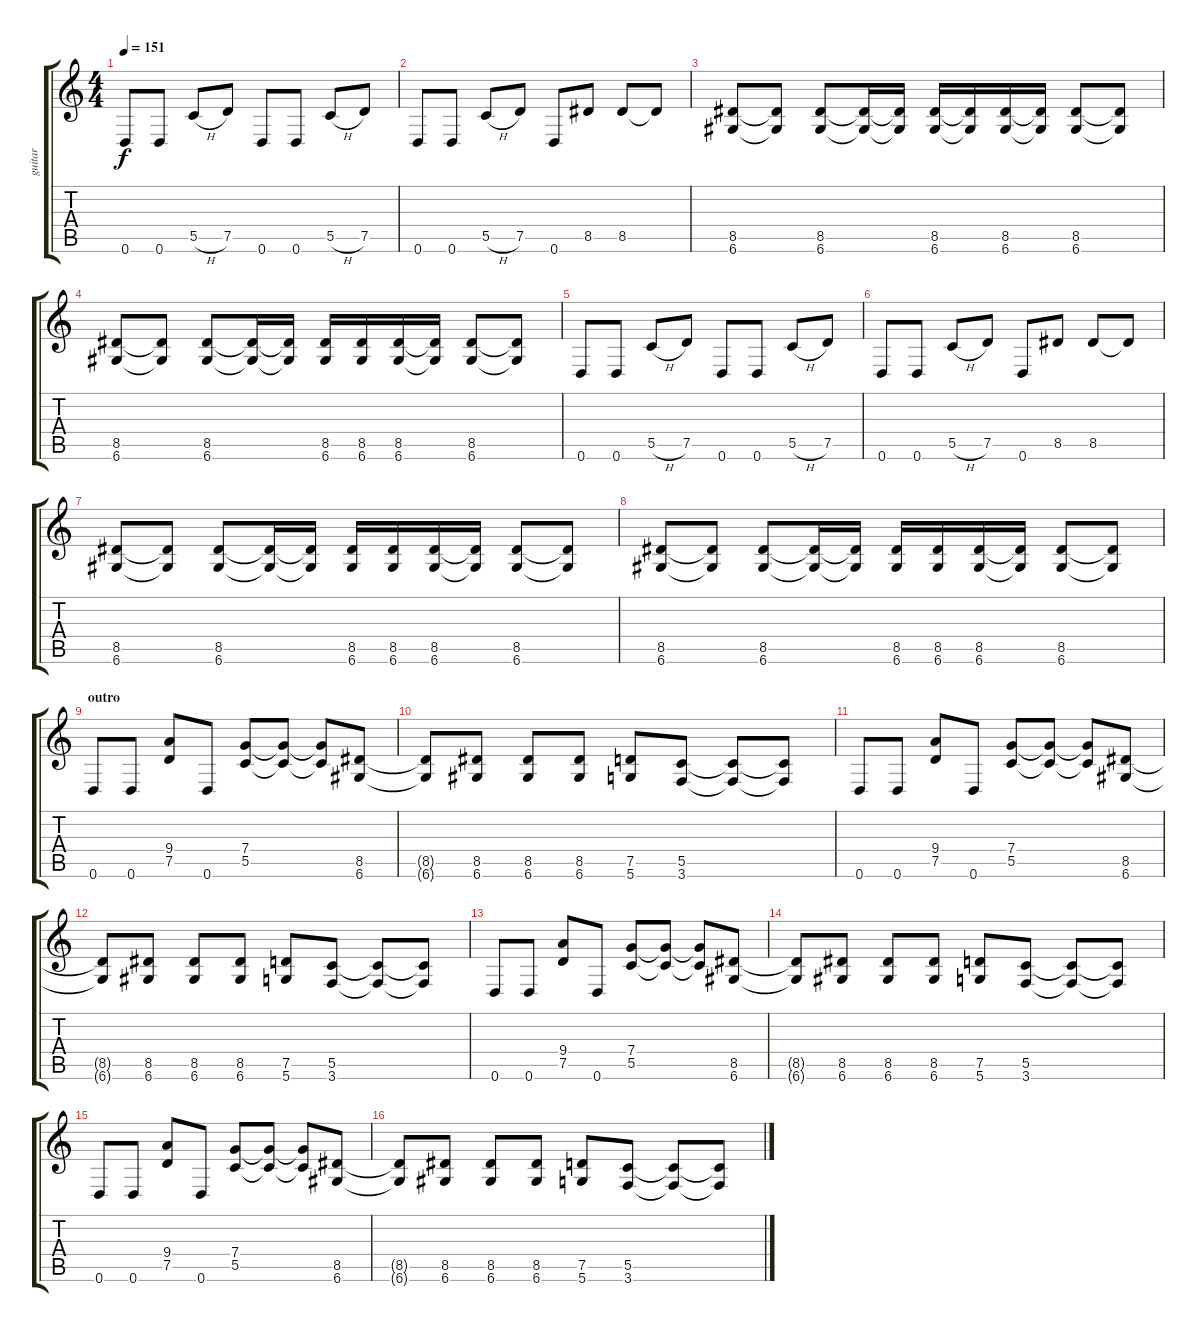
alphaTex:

\track ("guitar" "guitar") {instrument overdrivenguitar}
\staff {score tabs}
\tuning (D4 A3 F3 C3 G2 D2) {hide}
\ts (4 4)
\tempo 151
\clef g2
\ks c
0.6.8{dy f} 0.6.8 5.5{h}.8 7.5.8 0.6.8 0.6.8 5.5{h}.8 7.5.8 |
0.6.8 0.6.8 5.5{h}.8 7.5.8 0.6.8 8.5.8 8.5.8 8.5{t}.8 |
(8.5 6.6).8 (8.5{t} 6.6{t}).8 (8.5 6.6).8 (8.5{t} 6.6{t}).16 (8.5{t} 6.6{t}).16 (8.5 6.6).16 (8.5{t} 6.6{t}).16 (8.5 6.6).16 (8.5{t} 6.6{t}).16 (8.5 6.6).8 (8.5{t} 6.6{t}).8 |
(8.5 6.6).8 (8.5{t} 6.6{t}).8 (8.5 6.6).8 (8.5{t} 6.6{t}).16 (8.5{t} 6.6{t}).16 (8.5 6.6).16 (8.5 6.6).16 (8.5 6.6).16 (8.5{t} 6.6{t}).16 (8.5 6.6).8 (8.5{t} 6.6{t}).8 |
0.6.8 0.6.8 5.5{h}.8 7.5.8 0.6.8 0.6.8 5.5{h}.8 7.5.8 |
0.6.8 0.6.8 5.5{h}.8 7.5.8 0.6.8 8.5.8 8.5.8 8.5{t}.8 |
(8.5 6.6).8 (8.5{t} 6.6{t}).8 (8.5 6.6).8 (8.5{t} 6.6{t}).16 (8.5{t} 6.6{t}).16 (8.5 6.6).16 (8.5 6.6).16 (8.5 6.6).16 (8.5{t} 6.6{t}).16 (8.5 6.6).8 (8.5{t} 6.6{t}).8 |
(8.5 6.6).8 (8.5{t} 6.6{t}).8 (8.5 6.6).8 (8.5{t} 6.6{t}).16 (8.5{t} 6.6{t}).16 (8.5 6.6).16 (8.5 6.6).16 (8.5 6.6).16 (8.5{t} 6.6{t}).16 (8.5 6.6).8 (8.5{t} 6.6{t}).8 |
\section ("" "outro")
0.6.8 0.6.8 (9.4 7.5).8 0.6.8 (7.4 5.5).8 (7.4{t} 5.5{t}).8 (7.4{t} 5.5{t}).8 (8.5 6.6).8 |
(8.5{t} 6.6{t}).8 (8.5 6.6).8 (8.5 6.6).8 (8.5 6.6).8 (7.5 5.6).8 (5.5 3.6).8 (5.5{t} 3.6{t}).8 (5.5{t} 3.6{t}).8 |
0.6.8 0.6.8 (9.4 7.5).8 0.6.8 (7.4 5.5).8 (7.4{t} 5.5{t}).8 (7.4{t} 5.5{t}).8 (8.5 6.6).8 |
(8.5{t} 6.6{t}).8 (8.5 6.6).8 (8.5 6.6).8 (8.5 6.6).8 (7.5 5.6).8 (5.5 3.6).8 (5.5{t} 3.6{t}).8 (5.5{t} 3.6{t}).8 |
0.6.8 0.6.8 (9.4 7.5).8 0.6.8 (7.4 5.5).8 (7.4{t} 5.5{t}).8 (7.4{t} 5.5{t}).8 (8.5 6.6).8 |
(8.5{t} 6.6{t}).8 (8.5 6.6).8 (8.5 6.6).8 (8.5 6.6).8 (7.5 5.6).8 (5.5 3.6).8 (5.5{t} 3.6{t}).8 (5.5{t} 3.6{t}).8 |
0.6.8 0.6.8 (9.4 7.5).8 0.6.8 (7.4 5.5).8 (7.4{t} 5.5{t}).8 (7.4{t} 5.5{t}).8 (8.5 6.6).8 |
(8.5{t} 6.6{t}).8 (8.5 6.6).8 (8.5 6.6).8 (8.5 6.6).8 (7.5 5.6).8 (5.5 3.6).8 (5.5{t} 3.6{t}).8 (5.5{t} 3.6{t}).8
